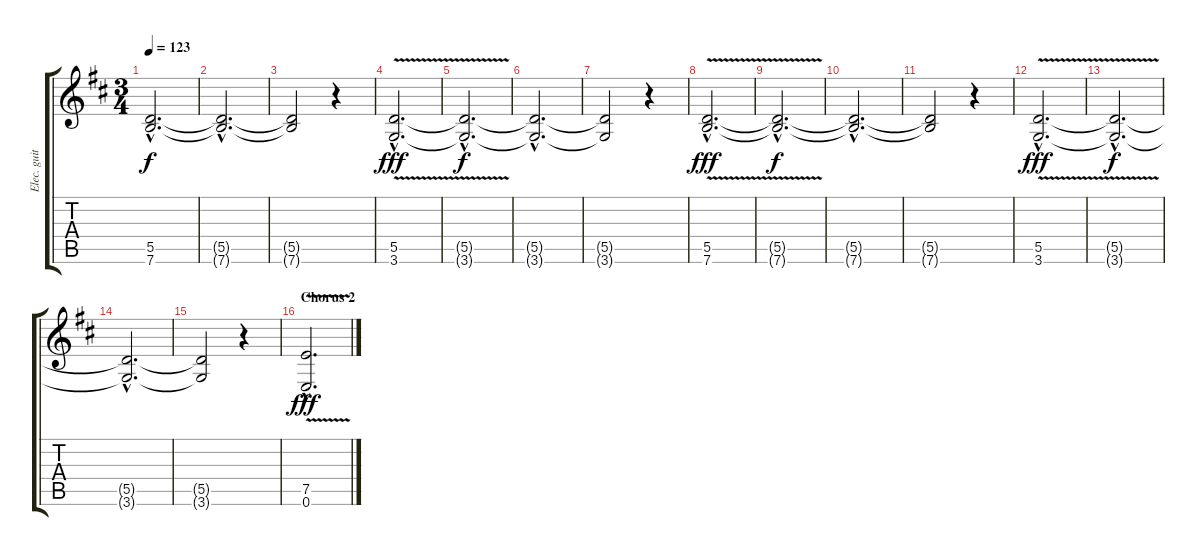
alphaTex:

\track ("Elec. guitar" "Elec. guit") {instrument distortionguitar}
\staff {score tabs}
\tuning (E4 B3 G3 D3 A2 E2) {hide}
\ts (3 4)
\tempo 123
\clef g2
\ks d
(5.5{hac t} 7.6{hac t}).2{d dy f} |
(5.5{hac t} 7.6{hac t}).2{d} |
(5.5{t} 7.6{t}).2 r.4{volume 9} |
(5.5{v hac} 3.6{hac}).2{d dy fff volume 4} |
(5.5{hac t} 3.6{hac t}).2{d dy f} |
(5.5{hac t} 3.6{hac t}).2{d} |
(5.5{t} 3.6{t}).2 r.4{volume 9} |
\section ("" "")
(5.5{v hac} 7.6{hac}).2{d dy fff volume 4} |
(5.5{hac t} 7.6{hac t}).2{d dy f} |
(5.5{hac t} 7.6{hac t}).2{d} |
(5.5{t} 7.6{t}).2 r.4{volume 9} |
(5.5{v hac} 3.6{hac}).2{d dy fff volume 4} |
(5.5{hac t} 3.6{hac t}).2{d dy f} |
(5.5{hac t} 3.6{hac t}).2{d} |
(5.5{t} 3.6{t}).2 r.4{volume 9} |
\section ("" "Chorus 2")
(7.5{v hac} 0.6{hac}).2{d dy fff}
